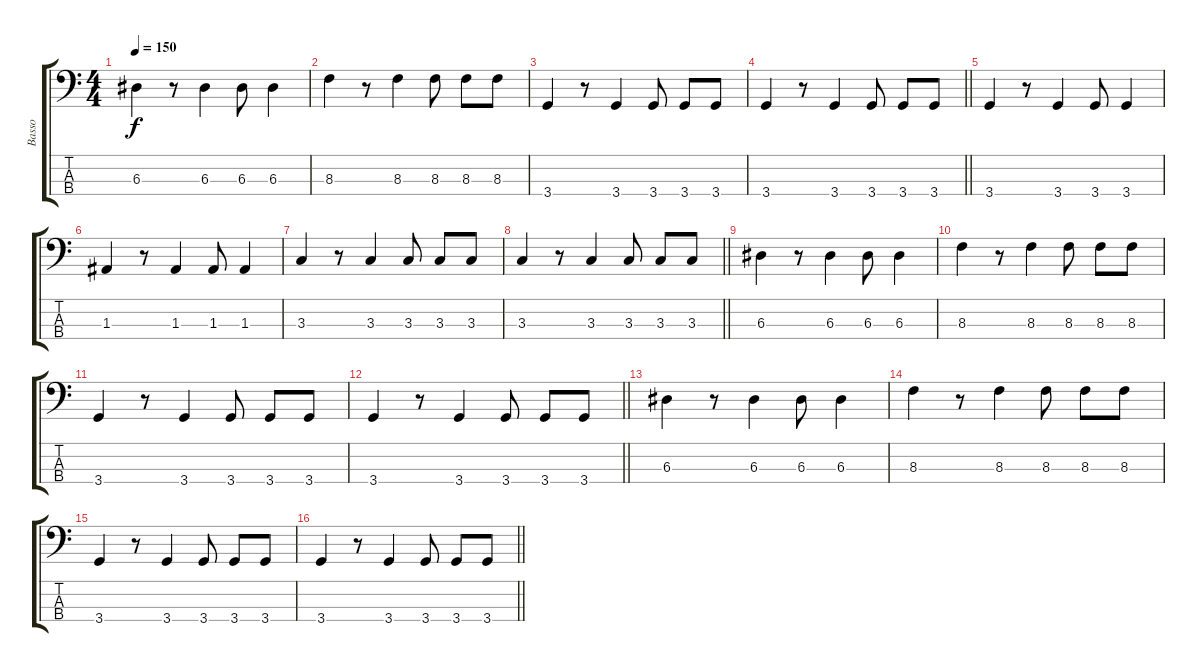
\track ("Basso" "Basso") {instrument electricbassfinger}
\staff {score tabs}
\tuning (G2 D2 A1 E1) {hide}
\ts (4 4)
\tempo 150
\clef f4
\ks c
6.3.4{dy f} r.8 6.3.4 6.3.8 6.3.4 |
8.3.4 r.8 8.3.4 8.3.8 8.3.8 8.3.8 |
3.4.4 r.8 3.4.4 3.4.8 3.4.8 3.4.8 |
\barLineRight lightlight
3.4.4 r.8 3.4.4 3.4.8 3.4.8 3.4.8 |
3.4.4 r.8 3.4.4 3.4.8 3.4.4 |
1.3.4 r.8 1.3.4 1.3.8 1.3.4 |
3.3.4 r.8 3.3.4 3.3.8 3.3.8 3.3.8 |
\barLineRight lightlight
3.3.4 r.8 3.3.4 3.3.8 3.3.8 3.3.8 |
6.3.4 r.8 6.3.4 6.3.8 6.3.4 |
8.3.4 r.8 8.3.4 8.3.8 8.3.8 8.3.8 |
3.4.4 r.8 3.4.4 3.4.8 3.4.8 3.4.8 |
\barLineRight lightlight
3.4.4 r.8 3.4.4 3.4.8 3.4.8 3.4.8 |
6.3.4 r.8 6.3.4 6.3.8 6.3.4 |
8.3.4 r.8 8.3.4 8.3.8 8.3.8 8.3.8 |
3.4.4 r.8 3.4.4 3.4.8 3.4.8 3.4.8 |
\barLineRight lightlight
3.4.4 r.8 3.4.4 3.4.8 3.4.8 3.4.8
